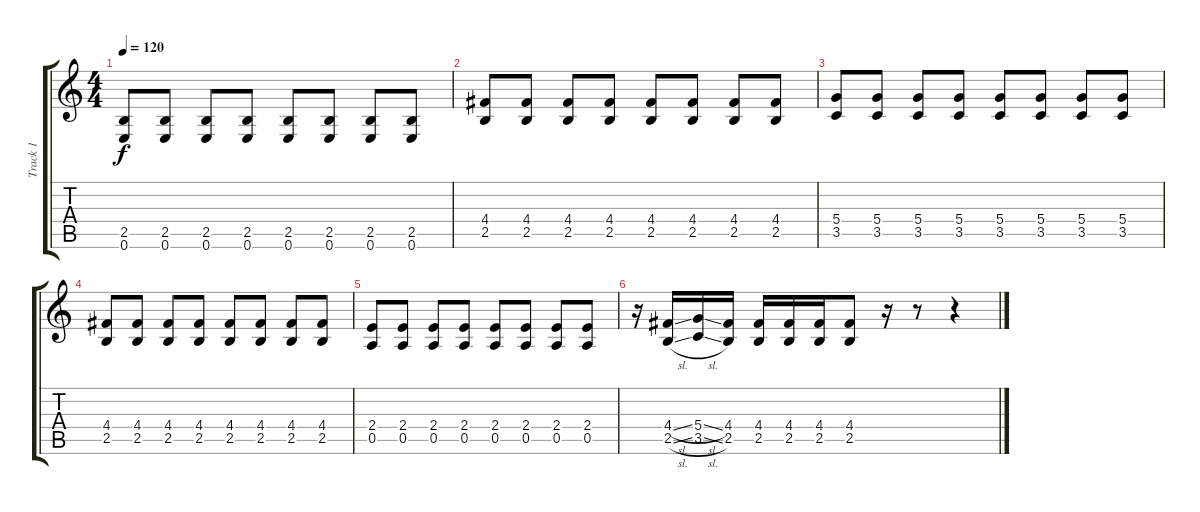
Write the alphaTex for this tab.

\track ("Track 1" "Track 1") {instrument acousticguitarsteel}
\staff {score tabs}
\tuning (E4 B3 G3 D3 A2 E2) {hide}
\ts (4 4)
\tempo 120
\clef g2
\ks c
(2.5 0.6).8{dy f} (2.5 0.6).8 (2.5 0.6).8 (2.5 0.6).8 (2.5 0.6).8 (2.5 0.6).8 (2.5 0.6).8 (2.5 0.6).8 |
(4.4 2.5).8 (4.4 2.5).8 (4.4 2.5).8 (4.4 2.5).8 (4.4 2.5).8 (4.4 2.5).8 (4.4 2.5).8 (4.4 2.5).8 |
(5.4 3.5).8 (5.4 3.5).8 (5.4 3.5).8 (5.4 3.5).8 (5.4 3.5).8 (5.4 3.5).8 (5.4 3.5).8 (5.4 3.5).8 |
(4.4 2.5).8 (4.4 2.5).8 (4.4 2.5).8 (4.4 2.5).8 (4.4 2.5).8 (4.4 2.5).8 (4.4 2.5).8 (4.4 2.5).8 |
(2.4 0.5).8 (2.4 0.5).8 (2.4 0.5).8 (2.4 0.5).8 (2.4 0.5).8 (2.4 0.5).8 (2.4 0.5).8 (2.4 0.5).8 |
r.16 (4.4{sl} 2.5{sl}).16 (5.4{sl} 3.5{sl}).16 (4.4 2.5).16 (4.4 2.5).16 (4.4 2.5).16 (4.4 2.5).16 (4.4 2.5).8 r.16 r.8 r.4
